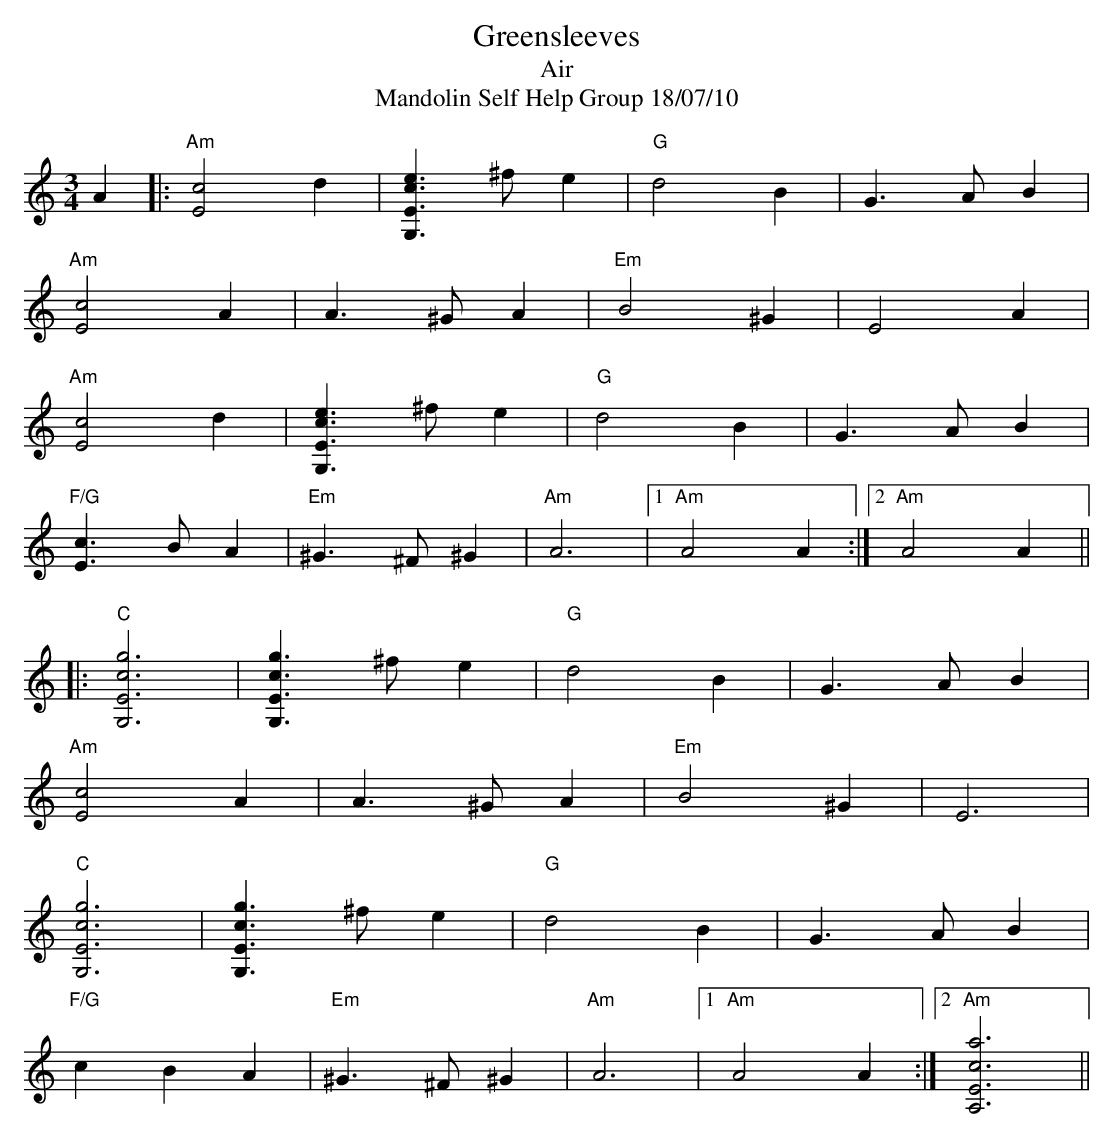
X:1
T:Greensleeves
T:Air
T:Mandolin Self Help Group 18/07/10
M:3/4
K:Am
A2 |: "Am"[E4c4] d2 | [G,3E3c3e3] ^f e2 | "G"d4 B2 | G3 A B2 |
"Am"[E4c4] A2 | A3 ^G A2 | "Em"B4 ^G2 | E4 A2 |
"Am"[E4c4] d2 | [G,3E3c3e3] ^f e2 | "G"d4 B2 | G3 A B2 |
"F/G"[E3c3] B A2 | "Em"^G3 ^F ^G2 | "Am" A6 |1 "Am"A4 A2 :|2 "Am"A4 A2 ||
|: "C" [G,6E6c6g6] | [G,3E3c3g3] ^f e2 | "G"d4 B2 | G3 A B2 |
"Am"[E4c4] A2 | A3 ^G A2 | "Em"B4 ^G2 | E6 |
"C" [G,6E6c6g6] | [G,3E3c3g3] ^f e2 | "G"d4 B2 | G3 A B2 |
"F/G"c2 B2 A2 | "Em"^G3 ^F ^G2 | "Am" A6 |1 "Am"A4 A2 :|2 "Am"[A,6E6c6a6] ||
